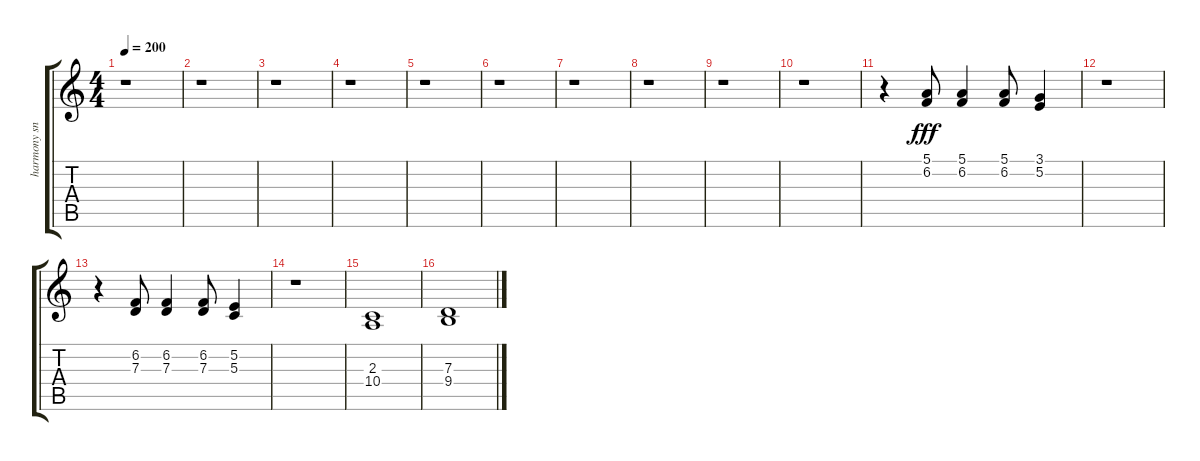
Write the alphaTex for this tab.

\track ("harmony snail       " "harmony sn") {instrument drawbarorgan}
\staff {score tabs}
\tuning (E4 B3 G3 D3 A2 E2) {hide}
\ts (4 4)
\tempo 200
\clef g2
\ks c
r.1{dy fff} |
r.1 |
r.1 |
r.1 |
r.1 |
r.1 |
r.1 |
r.1 |
r.1 |
r.1 |
r.4 (5.1 6.2).8 (5.1 6.2).4 (5.1 6.2).8 (3.1 5.2).4 |
r.1 |
r.4 (6.2 7.3).8 (6.2 7.3).4 (6.2 7.3).8 (5.2 5.3).4 |
r.1 |
(2.3 10.4).1 |
(7.3 9.4).1
